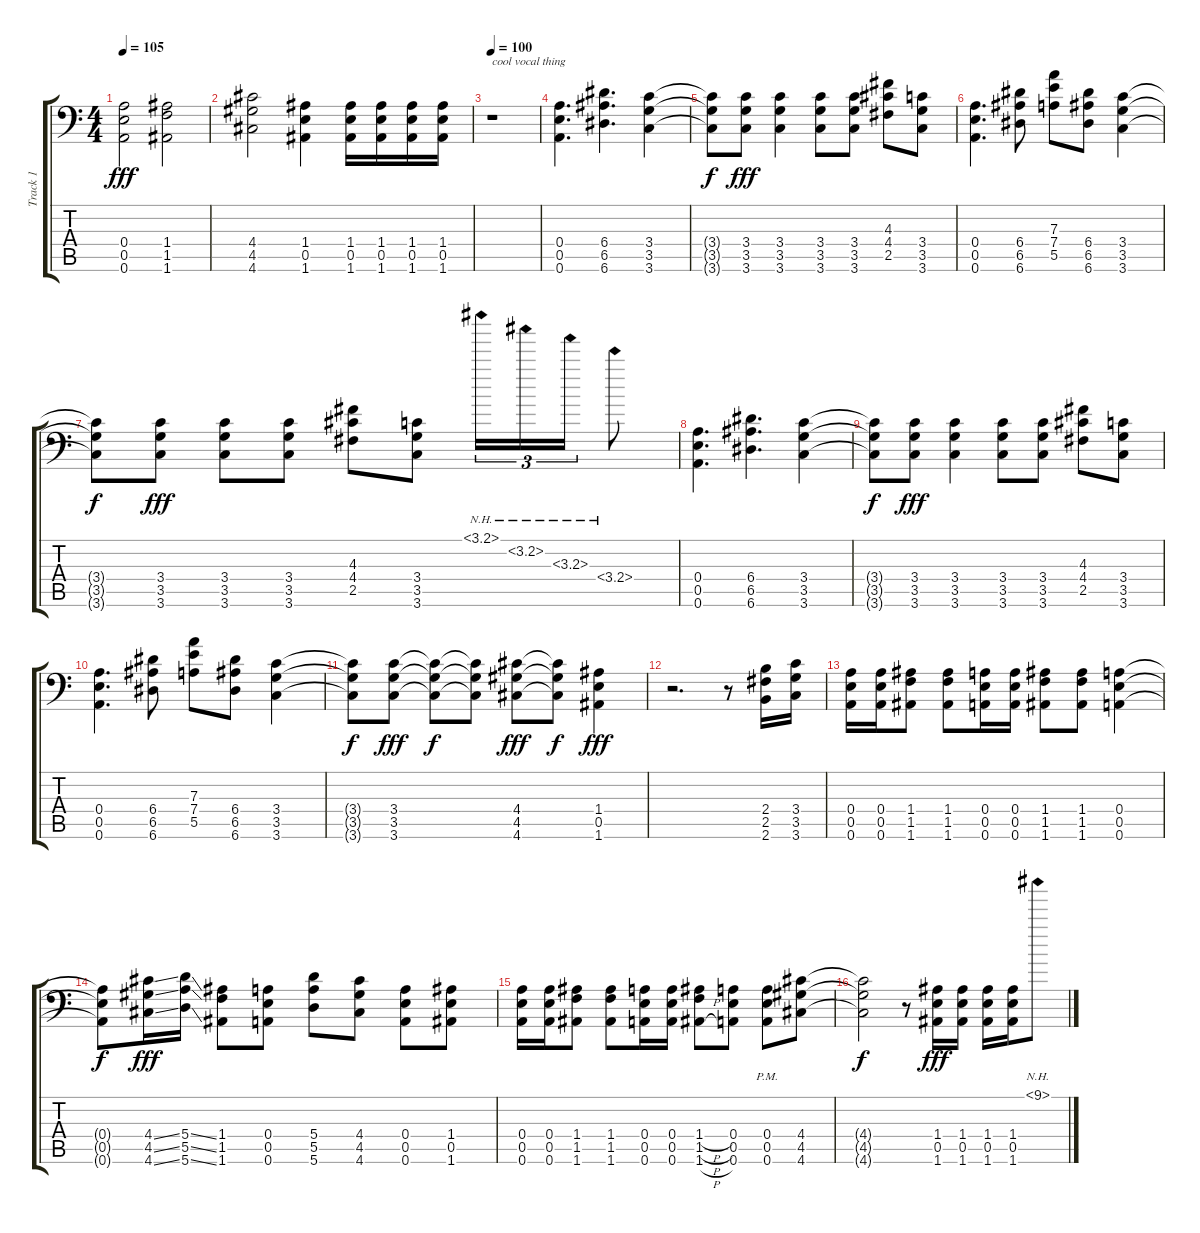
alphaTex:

\track ("Track 1" "Track 1") {instrument overdrivenguitar}
\staff {score tabs}
\tuning (B3 Gb3 D3 A2 E2 A1) {hide}
\ts (4 4)
\tempo 105
\clef f4
\ks c
(0.4 0.5 0.6).2{dy fff} (1.4 1.5 1.6).2 |
(4.4 4.5 4.6).2 (1.4 0.5 1.6).4 (1.4 0.5 1.6).16 (1.4 0.5 1.6).16 (1.4 0.5 1.6).16 (1.4 0.5 1.6).16 |
\tempo 100
r.1{txt "cool vocal thing"} |
(0.4 0.5 0.6).4{d} (6.4 6.5 6.6).4{d} (3.4 3.5 3.6).4 |
(3.4{t} 3.5{t} 3.6{t}).8{dy f} (3.4 3.5 3.6).8{dy fff} (3.4 3.5 3.6).4 (3.4 3.5 3.6).8 (3.4 3.5 3.6).8 (4.3 4.4 2.5).8 (3.4 3.5 3.6).8 |
(0.4 0.5 0.6).4{d} (6.4 6.5 6.6).8 (7.3 7.4 5.5).8 (6.4 6.5 6.6).8 (3.4 3.5 3.6).4 |
(3.4{t} 3.5{t} 3.6{t}).8{dy f} (3.4 3.5 3.6).8{dy fff} (3.4 3.5 3.6).8 (3.4 3.5 3.6).8 (4.3 4.4 2.5).8 (3.4 3.5 3.6).8 3.1{nh}.16{tu (3 2)} 3.2{nh}.16{tu (3 2)} 3.3{nh}.16{tu (3 2)} 3.4{nh}.8 |
(0.4 0.5 0.6).4{d} (6.4 6.5 6.6).4{d} (3.4 3.5 3.6).4 |
(3.4{t} 3.5{t} 3.6{t}).8{dy f} (3.4 3.5 3.6).8{dy fff} (3.4 3.5 3.6).4 (3.4 3.5 3.6).8 (3.4 3.5 3.6).8 (4.3 4.4 2.5).8 (3.4 3.5 3.6).8 |
(0.4 0.5 0.6).4{d} (6.4 6.5 6.6).8 (7.3 7.4 5.5).8 (6.4 6.5 6.6).8 (3.4 3.5 3.6).4 |
(3.4{t} 3.5{t} 3.6{t}).8{dy f} (3.4 3.5 3.6).8{dy fff} (3.4{t} 3.5{t} 3.6{t}).8{dy f} (3.4{t} 3.5{t} 3.6{t}).8 (4.4 4.5 4.6).8{dy fff} (4.4{t} 4.5{t} 4.6{t}).8{dy f} (1.4 0.5 1.6).4{dy fff} |
r.2{d} r.8 (2.4 2.5 2.6).16 (3.4 3.5 3.6).16 |
(0.4 0.5 0.6).16 (0.4 0.5 0.6).16 (1.4 1.5 1.6).8 (1.4 1.5 1.6).8 (0.4 0.5 0.6).16 (0.4 0.5 0.6).16 (1.4 1.5 1.6).8 (1.4 1.5 1.6).8 (0.4 0.5 0.6).4 |
(0.4{t} 0.5{t} 0.6{t}).8{dy f} (4.4{ss} 4.5{ss} 4.6{ss}).16{dy fff} (5.4{ss} 5.5{ss} 5.6{ss}).16 (1.4 1.5 1.6).8 (0.4 0.5 0.6).8 (5.4 5.5 5.6).8 (4.4 4.5 4.6).8 (0.4 0.5 0.6).8 (1.4 0.5 1.6).8 |
(0.4 0.5 0.6).16 (0.4 0.5 0.6).16 (1.4 1.5 1.6).8 (1.4 1.5 1.6).8 (0.4 0.5 0.6).16 (0.4 0.5 0.6).16 (1.4{h} 1.5{h} 1.6{h}).8 (0.4 0.5 0.6).8 (0.4{pm} 0.5{pm} 0.6{pm}).8 (4.4 4.5 4.6).8 |
(4.4{t} 4.5{t} 4.6{t}).2{dy f} r.8 (1.4 0.5 1.6).16{dy fff} (1.4 0.5 1.6).16 (1.4 0.5 1.6).16 (1.4 0.5 1.6).16 9.1{nh}.8
